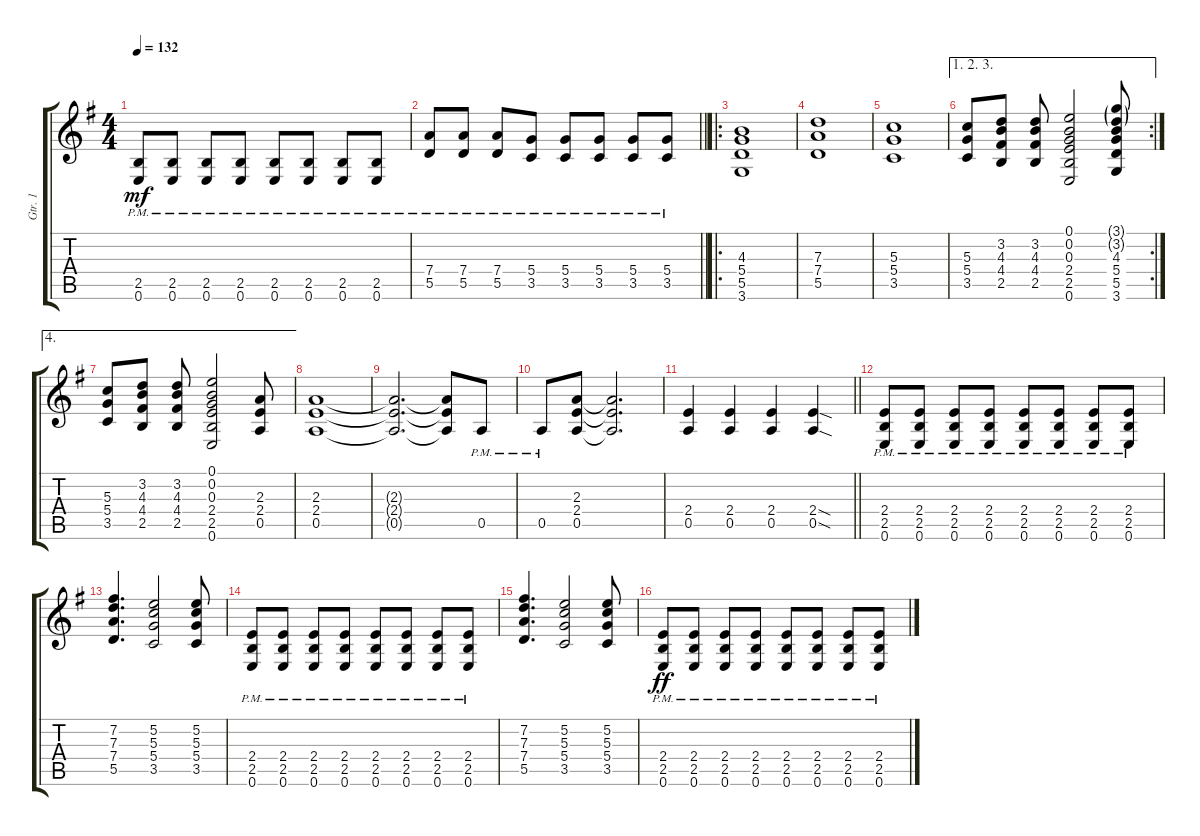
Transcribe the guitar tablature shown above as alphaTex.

\track ("Gtr. 1" "Gtr. 1") {instrument distortionguitar}
\staff {score tabs}
\tuning (E4 B3 G3 D3 A2 E2) {hide}
\ts (4 4)
\tempo 132
\clef g2
\ks g
(2.5{pm} 0.6{pm}).8{dy mf} (2.5{pm} 0.6{pm}).8 (2.5{pm} 0.6{pm}).8 (2.5{pm} 0.6{pm}).8 (2.5{pm} 0.6{pm}).8 (2.5{pm} 0.6{pm}).8 (2.5{pm} 0.6{pm}).8 (2.5{pm} 0.6{pm}).8 |
\barLineRight lightlight
(7.4{pm} 5.5{pm}).8 (7.4{pm} 5.5{pm}).8 (7.4{pm} 5.5{pm}).8 (5.4{pm} 3.5{pm}).8 (5.4{pm} 3.5{pm}).8 (5.4{pm} 3.5{pm}).8 (5.4{pm} 3.5{pm}).8 (5.4{pm} 3.5{pm}).8 |
\ro
(4.3 5.4 5.5 3.6).1 |
(7.3 7.4 5.5).1 |
(5.3 5.4 3.5).1 |
\ae (1 2 3)
\rc 2
(5.3 5.4 3.5).8 (3.2 4.3 4.4 2.5).8 (3.2 4.3 4.4 2.5).8 (0.1 0.2 0.3 2.4 2.5 0.6).2 (3.1{g} 3.2{g} 4.3 5.4 5.5 3.6).8 |
\ae 4
(5.3 5.4 3.5).8 (3.2 4.3 4.4 2.5).8 (3.2 4.3 4.4 2.5).8 (0.1 0.2 0.3 2.4 2.5 0.6).2 (2.3 2.4 0.5).8 |
(2.3 2.4 0.5).1 |
(2.3{t} 2.4{t} 0.5{t}).2{d} (2.3{t} 2.4{t} 0.5{t}).8 0.5{pm}.8 |
0.5{pm}.8 (2.3 2.4 0.5).8 (2.3{t} 2.4{t} 0.5{t}).2{d} |
\barLineRight lightlight
(2.4 0.5).4 (2.4 0.5).4 (2.4 0.5).4 (2.4{sod} 0.5{sod}).4 |
(2.4{pm} 2.5{pm} 0.6{pm}).8 (2.4{pm} 2.5{pm} 0.6{pm}).8 (2.4{pm} 2.5{pm} 0.6{pm}).8 (2.4{pm} 2.5{pm} 0.6{pm}).8 (2.4{pm} 2.5{pm} 0.6{pm}).8 (2.4{pm} 2.5{pm} 0.6{pm}).8 (2.4{pm} 2.5{pm} 0.6{pm}).8 (2.4{pm} 2.5{pm} 0.6{pm}).8 |
(7.2 7.3 7.4 5.5).4{d} (5.2 5.3 5.4 3.5).2 (5.2 5.3 5.4 3.5).8 |
(2.4{pm} 2.5{pm} 0.6{pm}).8 (2.4{pm} 2.5{pm} 0.6{pm}).8 (2.4{pm} 2.5{pm} 0.6{pm}).8 (2.4{pm} 2.5{pm} 0.6{pm}).8 (2.4{pm} 2.5{pm} 0.6{pm}).8 (2.4{pm} 2.5{pm} 0.6{pm}).8 (2.4{pm} 2.5{pm} 0.6{pm}).8 (2.4{pm} 2.5{pm} 0.6{pm}).8 |
(7.2 7.3 7.4 5.5).4{d} (5.2 5.3 5.4 3.5).2 (5.2 5.3 5.4 3.5).8 |
(2.4{pm} 2.5{pm} 0.6{pm}).8{dy ff} (2.4{pm} 2.5{pm} 0.6{pm}).8 (2.4{pm} 2.5{pm} 0.6{pm}).8 (2.4{pm} 2.5{pm} 0.6{pm}).8 (2.4{pm} 2.5{pm} 0.6{pm}).8 (2.4{pm} 2.5{pm} 0.6{pm}).8 (2.4{pm} 2.5{pm} 0.6{pm}).8 (2.4{pm} 2.5{pm} 0.6{pm}).8
